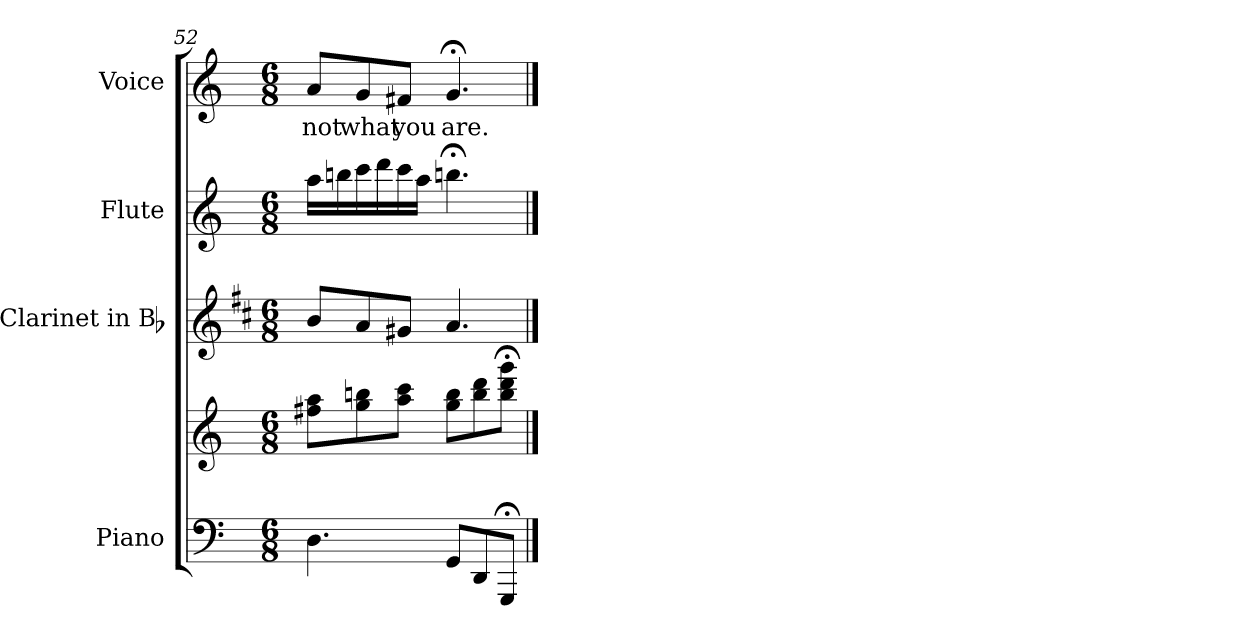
**kern	**kern	**kern	**kern	**kern	**text
*part4	*part4	*part3	*part2	*part1	*part1
*staff5	*staff4	*staff3	*staff2	*staff1	*staff1
*I"Piano	*	*I"Clarinet in Bb	*I"Flute	*I"Voice	*
*I'Pno.	*	*I'Cl.	*I'Fl.	*I'Voice	*
*clefF4	*clefG2	*clefG2	*clefG2	*clefG2	*
*	*	*ITrd1c2	*	*	*
*k[]	*k[]	*k[]	*k[]	*k[]	*
*C:	*C:	*C:	*C:	*C:	*
*M6/8	*M6/8	*M6/8	*M6/8	*M6/8	*
=52	=52	=52	=52	=52	=52
!	!	!	!	!	!LO:LY:b:color=#000000
4.Di\	8ff#Xi\ 8aaiL	8ai/L	16aai\LL	8ai/L	not
.	.	.	16bbni\	.	.
!	!	!	!	!	!LO:LY:b:color=#000000
.	8ggi\ 8bbni	8gi/	16ccci\	8gi/	what
.	.	.	16dddi\	.	.
!	!	!	!	!	!LO:LY:b:color=#000000
.	8aai\ 8ccciJ	8f#Xi/J	16ccci\	8f#Xi/J	you
.	.	.	16aai\JJ	.	.
!	!	!	!	!	!LO:LY:b:color=#000000
8GGi/L	8ggi\ 8bbiL	4.gi/	4.bbn;i\	4.g;i/	are.
8DDi/	8bbi\ 8dddi	.	.	.	.
8GGG;i/J	8bbi\; 8dddi; 8gggi;J	.	.	.	.
==	==	==	==	==	==
*-	*-	*-	*-	*-	*-
